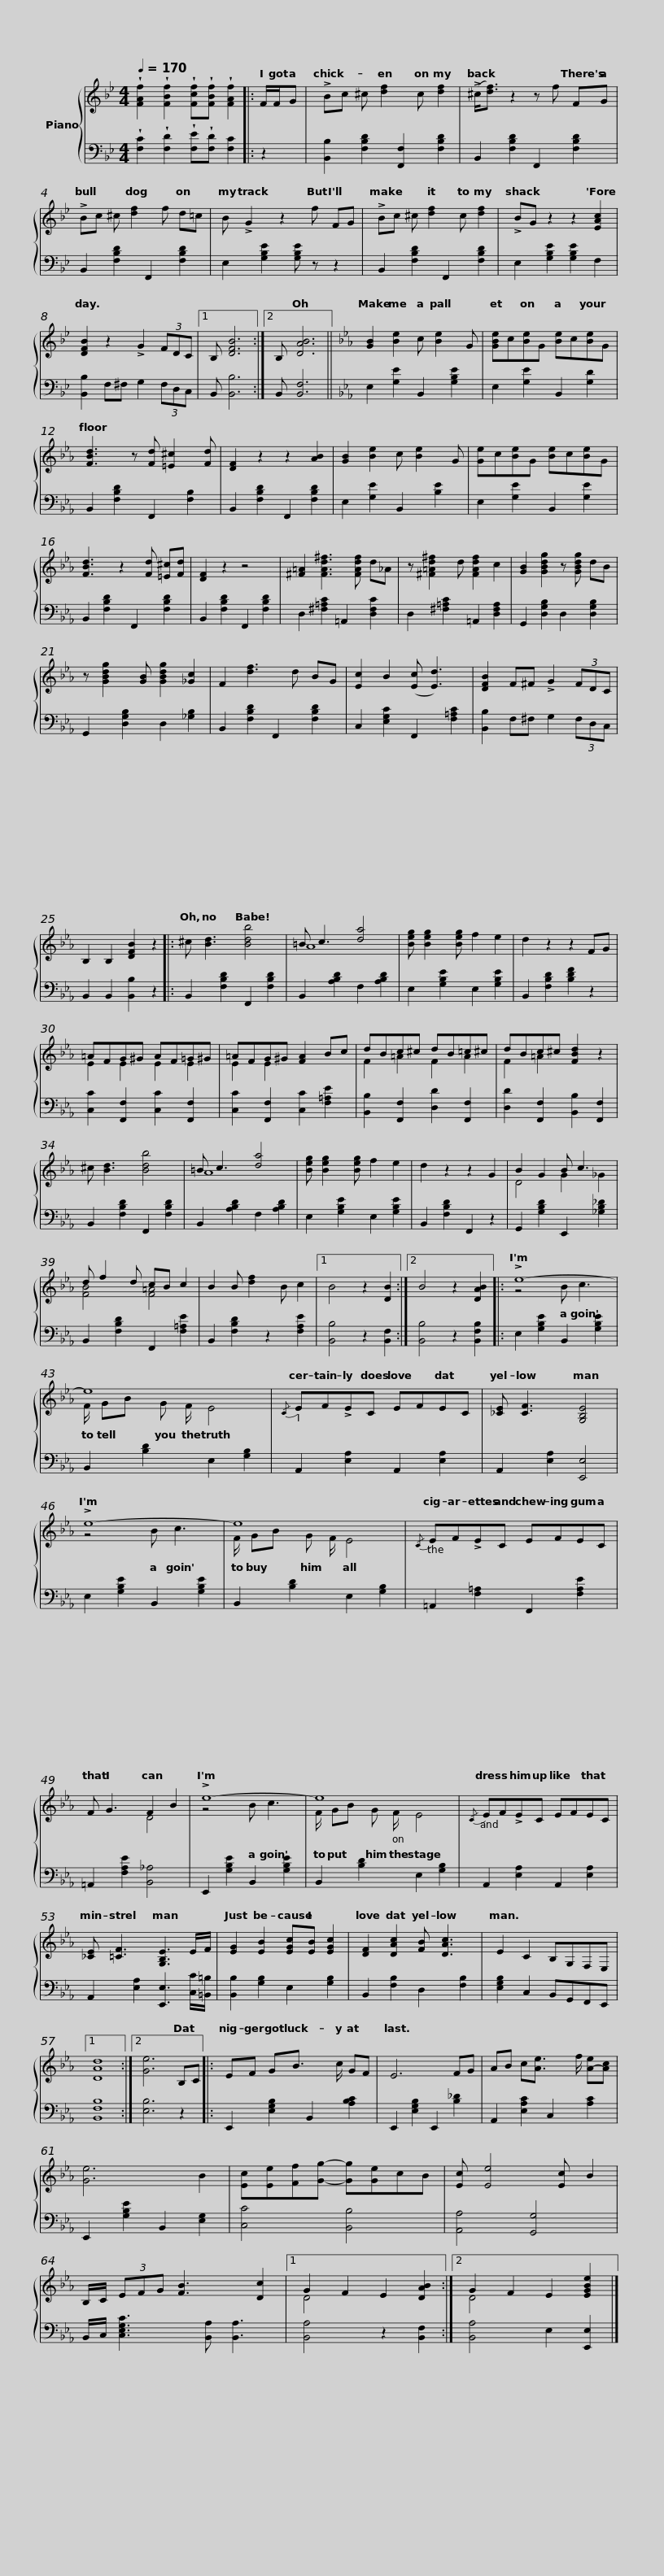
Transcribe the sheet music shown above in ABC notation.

X:1
%%score { ( 1 3 ) | 2 }
L:1/8
Q:1/4=170
M:4/4
I:linebreak $
K:Bb
V:1 treble
V:3 treble
V:2 bass
V:1
 !wedge![FAf]2 !wedge![FBf]2 !wedge![Fcf]!wedge![FBf] !wedge![FAf]2 |: F/F/G | !>!Bc ^c [df]2 c [df]2 | (!>!^c<[df]) z2 z f FG |$ !>!Bc ^c [df]2 f d=c | %5
 B !>!G2 z2 f FG | !>!Bc ^c [df]2 c [df]2 |$ !>!BG z2 z2 [EAc]2 | [DFB]2 z2 !>!G2 (3FDC |1 B, [DFB]6 :|2 %10
 B, [DAB]6 ||$[K:Eb] [GB]2 [Be]2 c [Be]2 G | [GBe]c[Be]G [Be]c[Be]G | [FBd]3 z [Fd] [=E^c]2 [Fd] | [DF]2 z2 z2 [AB]2 |$ %15
 [GB]2 [Be]2 c [Be]2 G | [Ge]c[Be]G [Be]c[Be]G | [FBd]3 z2 [Fd] [=E^c][Fd] | [DF]2 z2 z4 |$ [^F=A]2 [FAd^f]3 [FAdf] d_A | %20
 z [^F=Ad^f]2 d [FAdf]2 c2 | [GB]2 [GBdg]2 z [GBdg] dB | z [GBdg]2 [GB] [GBdg]2 [_Gc]2 |$ F2 [df]3 d BG | [Ec]2 B2 ([Ec] [Ed]3) | %25
 [DFB]2 F^F !>!G2 (3FDC | B,2 B,2 [DFB]2 z2 |:$ ^c [Bd]3 [Bdb]4 | =B c3 [da]4 | [Beg] [Beg]2 [Beg] f2 e2 | %30
 d2 z2 z2 FG | =AFG^G AF=G^G |$ =AFG^G [FA]2 Bc | dBc^c dB=c^c | dBc^c [FBd]2 z2 |$ %35
 ^c [Bd]3 [Bdb]4 | =B c3 [da]4 | [Beg] [Beg]2 [Beg] f2 e2 | d2 z2 z2 G2 |$ B2 G2 B c3 | %40
 d f2 d cB c2 | B2 B [df]2 B c2 |1 B4 z2 [DB]2 :|2 B4 z2 [DAB]2 |:$ !>!e8- | %45
 e8 |{/C} EF!>!EC EFEC |$ [_CE] [CF]3 [G,B,E]4 | !>!e8- | e8 |$ %50
{/C} EF!>!EC EFEC | F G3 F2 B2 | !>!e8- |$ e8 |{/C} EF!>!EC EFEC | %55
 [_CE] [=CF]3 [G,B,E]3 E/F/ |$ [EG]2 [EB]2 [EGc][EB] [EGc]2 | [DF]2 [DAc]2 [FB] [DAc]3 | E2 C2 B,G,F,E, |1 [DAd]8 :|2 %60
 [Ge]6 B,C |:$ EF GB3/2 x c/ GF | E6 FG | AB c[Ae]3/2 x f/ [A-e][Ac] |$ [Ge]6 B2 | %65
 [Ec][Ee][Ff][Gg]- [Gg][Ge]cB | [Ec] [Ee]4 [Ec] B2 |$ B,/C/ (3EFG [FB]3 [Dc]2 |1 G2 F2 E2 [DAB]2 :|2 G2 F2 E2 [EGBe]2 |] %70
V:2
 !wedge![F,C]2 !wedge![F,D]2 !wedge![F,E]!wedge![F,D] [F,C]2 |: z2 | [B,,B,]2 [F,B,D]2 [F,,F,]2 [F,B,D]2 | B,,2 [F,B,D]2 F,,2 [F,B,D]2 |$ B,,2 [F,B,D]2 F,,2 [F,B,D]2 | %5
 E,2 [G,B,E]2 [G,B,E] z z2 | B,,2 [F,B,D]2 F,,2 [F,B,D]2 |$ E,2 [G,B,E]2 [G,B,E]2 F,2 | [B,,B,]2 F,^F, G,2 (3F,D,C, |1 B,, [B,,B,]6 :|2 %10
 B,, [B,,F,]6 ||$[K:Eb] E,2 [G,E]2 B,,2 [G,B,E]2 | E,2 [G,E]2 B,,2 [G,D]2 | B,,2 [F,B,D]2 F,,2 [F,B,]2 | B,,2 [F,B,D]2 F,,2 [F,B,D]2 |$ %15
 E,2 [G,E]2 B,,2 [B,E]2 | E,2 [G,E]2 B,,2 [G,E]2 | B,,2 [F,B,D]2 F,,2 [F,B,D]2 | B,,2 [F,B,D]2 F,,2 [F,B,D]2 |$ D,2 [^F,=A,C]2 =A,,2 [D,F,C]2 | %20
 D,2 [^F,=A,C]2 =A,,2 [D,F,A,]2 | G,,2 [D,G,B,]2 D,2 [D,G,B,]2 | G,,2 [D,G,B,]2 D,2 [_G,B,]2 |$ B,,2 [F,B,D]2 F,,2 [F,B,D]2 | C,2 [E,G,C]2 F,,2 [F,=A,C]2 | %25
 [B,,B,]2 F,^F, G,2 (3F,D,C, | B,,2 B,,2 [B,,B,]2 z2 |:$ B,,2 [F,B,D]2 F,,2 [F,B,D]2 | B,,2 [A,B,D]2 F,2 [A,B,D]2 | E,2 [G,B,E]2 E,2 [G,B,E]2 | %30
 B,,2 [F,B,D]2 [B,DF]2 z2 | [C,C]2 [F,,F,]2 [C,C]2 [F,,F,]2 |$ [C,C]2 [F,,F,]2 [C,C]2 [F,=A,E]2 | [B,,B,]2 [F,,F,]2 [D,D]2 [F,,F,]2 | [D,D]2 [F,,F,]2 [B,,B,]2 [F,,F,]2 |$ %35
 B,,2 [F,B,D]2 F,,2 [F,B,D]2 | B,,2 [A,B,D]2 F,2 [A,B,D]2 | E,2 [G,B,E]2 E,2 [G,B,E]2 | B,,2 [F,B,D]2 F,,2 z2 |$ G,,2 [G,B,D]2 E,,2 [_G,B,_D]2 | %40
 B,,2 [F,B,D]2 F,,2 [F,=A,E]2 | B,,2 [F,B,D]2 z2 [F,A,E]2 |1 [B,,B,]4 z2 [B,,F,]2 :|2 [B,,B,]4 z2 [B,,F,B,]2 |:$ E,2 [G,B,E]2 B,,2 [G,B,E]2 | %45
 B,,2 [B,D]2 E,2 [G,B,]2 | A,,2 [E,A,]2 A,,2 [E,A,]2 |$ A,,2 [E,A,]2 [E,,E,]4 | E,2 [G,B,E]2 B,,2 [G,B,E]2 | B,,2 [B,D]2 E,2 [G,B,]2 |$ %50
 =A,,2 [F,=A,]2 F,,2 [F,A,E]2 | =A,,2 [F,A,E]2 [B,,_A,]4 | E,,2 [G,B,E]2 B,,2 [G,B,E]2 |$ B,,2 [B,D]2 E,2 [G,B,]2 | A,,2 [E,A,]2 A,,2 [E,A,]2 | %55
 A,,2 [E,A,]2 [E,,E,]3 [C,C]/[=B,,=B,]/ |$ [B,,B,]2 [G,B,]2 E,2 [G,B,]2 | B,,2 [F,B,]2 D,2 [F,B,]2 | [E,G,B,]2 C,2 B,,G,,F,,E,, |1 [B,,F,B,]8 :|2 %60
 [E,B,]6 z2 |:$ E,,2 [E,G,B,]2 B,,2 [A,B,C]2 | E,,2 [E,G,B,]2 E,,2 [B,_D]2 | A,,2 [E,A,C]2 C,2 [A,C]2 |$ E,,2 [G,B,E]2 B,,2 [E,G,]2 | %65
 [C,C]4 [B,,B,]4 | [A,,A,]4 [G,,G,]4 |$ B,,/C,/ [C,E,G,C]3 [B,,A,] [B,,A,]3 |1 [B,,A,]4 z2 [B,,F,]2 :|2 [B,,A,]4 E,2 [E,,E,]2 |] %70
V:3
 x8 |: x2 | x8 | x8 |$ x8 | %5
 x8 | x8 |$ x8 | x8 |1 x7 :|2 %10
 x7 ||$[K:Eb] x8 | x8 | x8 | x8 |$ %15
 x8 | x8 | x8 | x8 |$ x8 | %20
 x8 | x8 | x8 |$ x8 | x8 | %25
 x8 | x8 |:$ x8 | A8 | x8 | %30
 x8 | E2 E2 E2 E2 |$ E2 E2 x4 | F2 =A2 F2 A2 | F2 =A2 x4 |$ %35
 x8 | A8 | x8 | x8 |$ D4 G2 _G2 | %40
 [FB]4 [F=A]4 | x8 |1 x8 :|2 x8 |:$ z4 B c3 | %45
 F/ GB G F/ E4 | x8 |$ x8 | z4 B c3 | F/ GB G F/ E4 |$ %50
 x8 | x4 D4 | z4 B c3 |$ F/ GB G F/ E4 | x8 | %55
 x8 |$ x8 | x8 | x8 |1 x8 :|2 %60
 x8 |:$ x8 | x8 | x8 |$ x8 | %65
 x8 | x8 |$ x8 |1 D4 x4 :|2 D4 x4 |] %70
